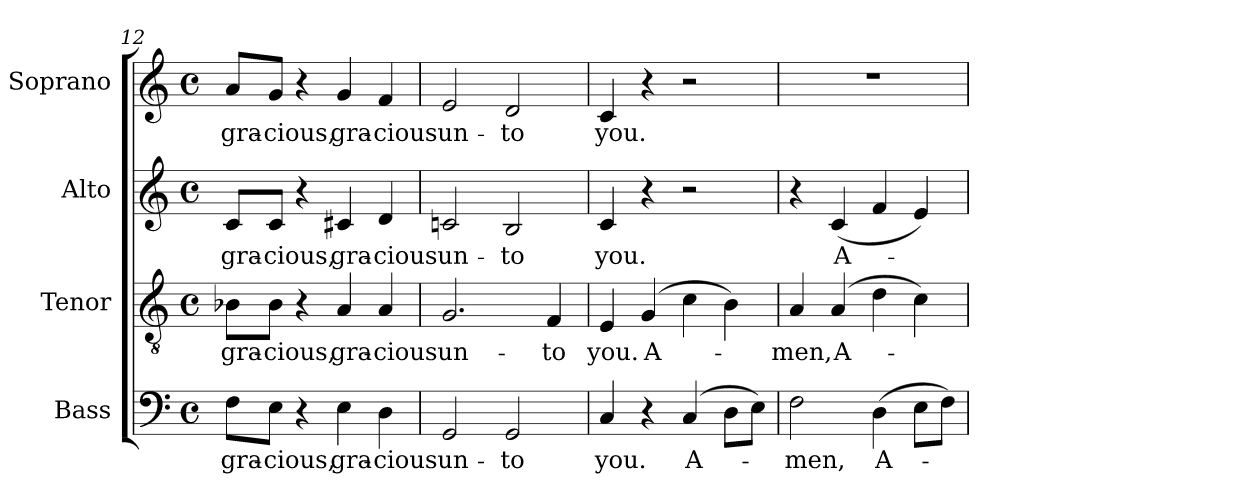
**kern	**text	**kern	**text	**kern	**text	**kern	**text
*part4	*part4	*part3	*part3	*part2	*part2	*part1	*part1
*staff4	*staff4	*staff3	*staff3	*staff2	*staff2	*staff1	*staff1
*I"Bass	*	*I"Tenor	*	*I"Alto	*	*I"Soprano	*
*I'B.	*	*I'T.	*	*I'A.	*	*I'S.	*
*clefF4	*	*clefGv2	*	*clefG2	*	*clefG2	*
*	*	*ITrd7c12	*	*	*	*	*
*k[]	*	*k[]	*	*k[]	*	*k[]	*
*C:	*	*C:	*	*C:	*	*C:	*
*M4/4	*	*M4/4	*	*M4/4	*	*M4/4	*
*met(c)	*	*met(c)	*	*met(c)	*	*met(c)	*
=12	=12	=12	=12	=12	=12	=12	=12
!	!LO:LY:b:color=#000000	!	!	!	!	!	!
!	!	!	!LO:LY:b:color=#000000	!	!	!	!
!	!	!	!	!	!LO:LY:b:color=#000000	!	!
!	!	!	!	!	!	!	!LO:LY:b:color=#000000
8Fi\L	gra-	8BB-Xi\L	gra-	8ci/L	gra-	8ai/L	gra-
!	!LO:LY:b:color=#000000	!	!	!	!	!	!
!	!	!	!LO:LY:b:color=#000000	!	!	!	!
!	!	!	!	!	!LO:LY:b:color=#000000	!	!
!	!	!	!	!	!	!	!LO:LY:b:color=#000000
8Ei\J	-cious,	8BB-i\J	-cious,	8ci/J	-cious,	8gi/J	-cious,
4r	.	4r	.	4r	.	4r	.
!	!LO:LY:b:color=#000000	!	!	!	!	!	!
!	!	!	!LO:LY:b:color=#000000	!	!	!	!
!	!	!	!	!	!LO:LY:b:color=#000000	!	!
!	!	!	!	!	!	!	!LO:LY:b:color=#000000
4Ei\	gra-	4AAi/	gra-	4c#Xi/	gra-	4gi/	gra-
!	!LO:LY:b:color=#000000	!	!	!	!	!	!
!	!	!	!LO:LY:b:color=#000000	!	!	!	!
!	!	!	!	!	!LO:LY:b:color=#000000	!	!
!	!	!	!	!	!	!	!LO:LY:b:color=#000000
4Di\	-cious	4AAi/	-cious	4di/	-cious	4fi/	-cious
=13	=13	=13	=13	=13	=13	=13	=13
!	!LO:LY:b:color=#000000	!	!	!	!	!	!
!	!	!	!LO:LY:b:color=#000000	!	!	!	!
!	!	!	!	!	!LO:LY:b:color=#000000	!	!
!	!	!	!	!	!	!	!LO:LY:b:color=#000000
2GGi/	un-	2.GGi/	un-	2cni/	un-	2ei/	un-
!	!LO:LY:b:color=#000000	!	!	!	!	!	!
!	!	!	!	!	!LO:LY:b:color=#000000	!	!
!	!	!	!	!	!	!	!LO:LY:b:color=#000000
2GGi/	-to	.	.	2Bi/	-to	2di/	-to
!	!	!	!LO:LY:b:color=#000000	!	!	!	!
.	.	4FFi/	-to	.	.	.	.
=14	=14	=14	=14	=14	=14	=14	=14
!	!LO:LY:b:color=#000000	!	!	!	!	!	!
!	!	!	!LO:LY:b:color=#000000	!	!	!	!
!	!	!	!	!	!LO:LY:b:color=#000000	!	!
!	!	!	!	!	!	!	!LO:LY:b:color=#000000
4Ci/	you.	4EEi/	you.	4ci/	you.	4ci/	you.
!	!	!	!LO:LY:b:color=#000000	!	!	!	!
4r	.	(4GGi/	A-	4r	.	4r	.
!	!LO:LY:b:color=#000000	!	!	!	!	!	!
(4Ci/	A-	4Ci\	.	2r	.	2r	.
8Di\L	.	4BBi\)	.	.	.	.	.
8Ei\J)	.	.	.	.	.	.	.
=15	=15	=15	=15	=15	=15	=15	=15
!	!LO:LY:b:color=#000000	!	!	!	!	!	!
!	!	!	!LO:LY:b:color=#000000	!	!	!	!
2Fi\	-men,	4AAi/	-men,	4r	.	1r	.
!	!	!	!LO:LY:b:color=#000000	!	!	!	!
!	!	!	!	!	!LO:LY:b:color=#000000	!	!
.	.	(4AAi/	A-	(4ci/	A-	.	.
!	!LO:LY:b:color=#000000	!	!	!	!	!	!
(4Di\	A-	4Di\	.	4fi/	.	.	.
8Ei\L	.	4Ci\)	.	4ei/)	.	.	.
8Fi\J)	.	.	.	.	.	.	.
=	=	=	=	=	=	=	=
*-	*-	*-	*-	*-	*-	*-	*-
